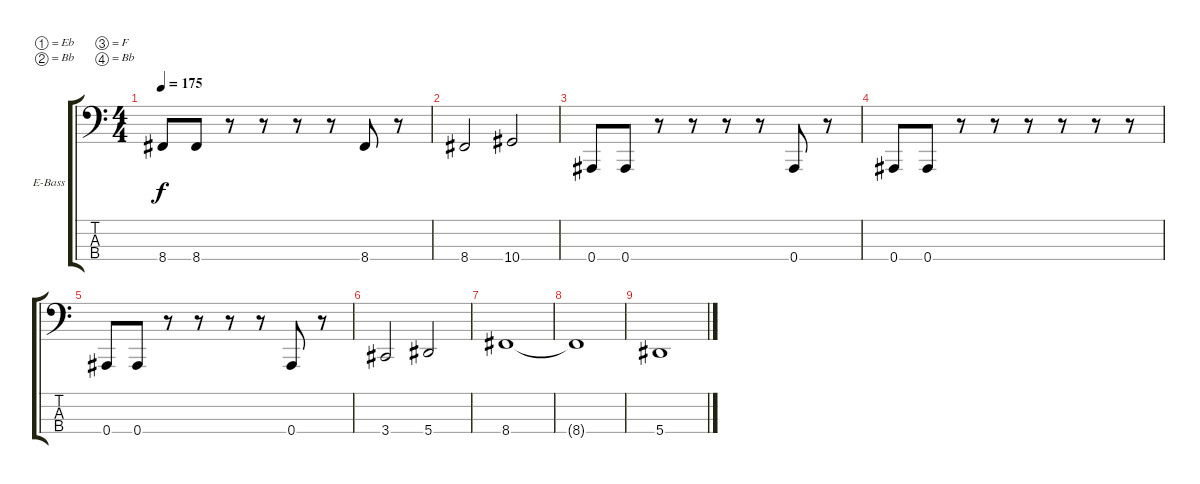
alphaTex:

\bracketExtendMode groupsimilarinstruments
\firstSystemTrackNameOrientation horizontal
\otherSystemsTrackNameOrientation horizontal
\track ("Piste 5" "E-Bass") {instrument electricbasspick}
\staff {score tabs}
\tuning (Eb2 Bb1 F1 Bb0)
\ts (4 4)
\tempo 175
\clef f4
\ks c
8.4.8{dy f} 8.4.8 r.8 r.8 r.8 r.8 8.4.8 r.8 |
8.4.2 10.4.2 |
0.4.8 0.4.8 r.8 r.8 r.8 r.8 0.4.8 r.8 |
0.4.8 0.4.8 r.8 r.8 r.8 r.8 r.8 r.8 |
0.4.8 0.4.8 r.8 r.8 r.8 r.8 0.4.8 r.8 |
3.4.2 5.4.2 |
8.4.1 |
8.4{t}.1 |
5.4.1
